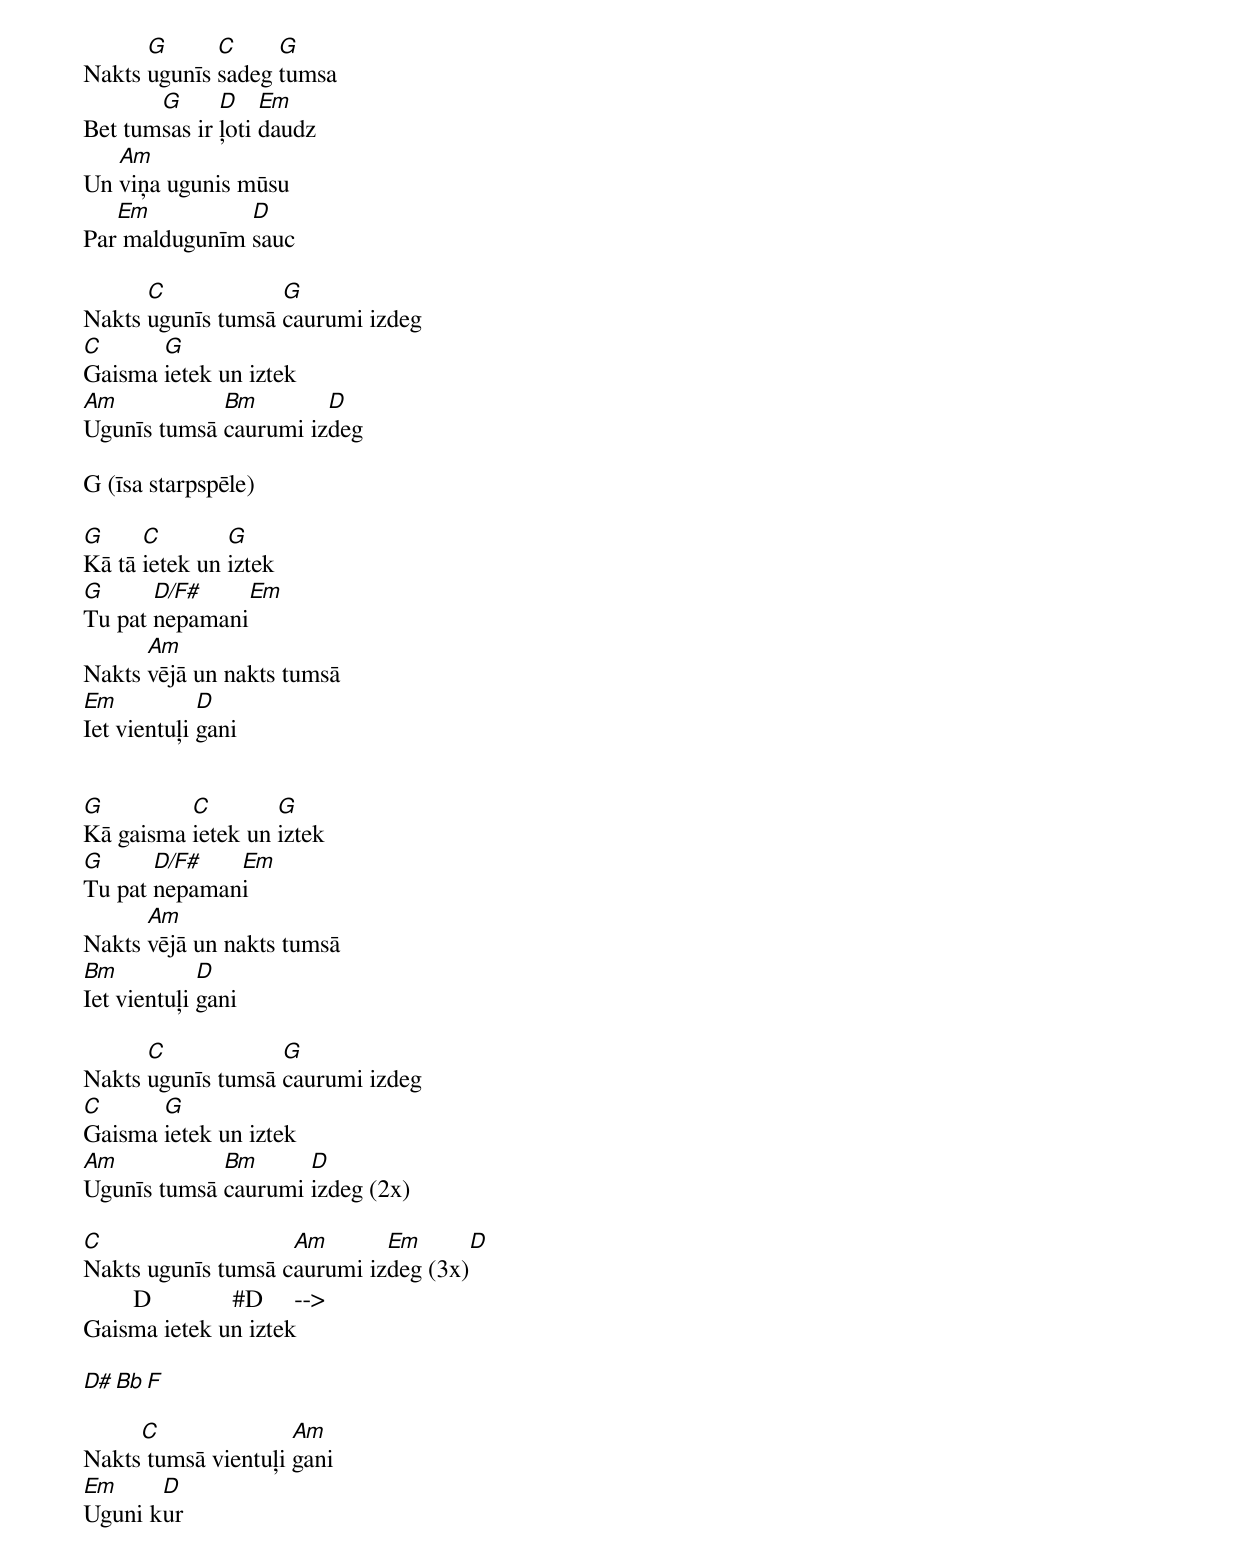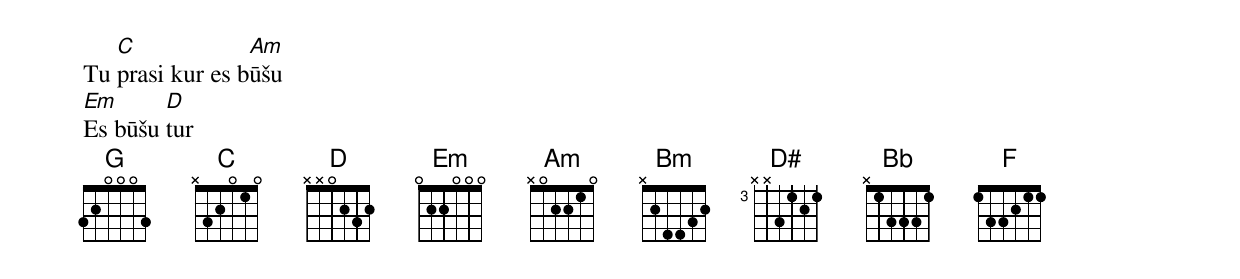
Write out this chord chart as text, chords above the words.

      G      C     G
Nakts ugunīs sadeg tumsa
       G      D    Em
Bet tumsas ir ļoti daudz
   Am
Un viņa ugunis mūsu
   Em          D
Par maldugunīm sauc

      C            G
Nakts ugunīs tumsā caurumi izdeg
C      G
Gaisma ietek un iztek
Am           Bm        D
Ugunīs tumsā caurumi izdeg

G (īsa starpspēle)

G     C        G
Kā tā ietek un iztek
G      D/F#    Em
Tu pat nepamani
      Am
Nakts vējā un nakts tumsā
Em           D
Iet vientuļi gani


G         C        G
Kā gaisma ietek un iztek
G      D/F#   Em
Tu pat nepamani
      Am
Nakts vējā un nakts tumsā
Bm           D
Iet vientuļi gani

      C            G
Nakts ugunīs tumsā caurumi izdeg
C      G
Gaisma ietek un iztek
Am           Bm      D
Ugunīs tumsā caurumi izdeg (2x)

C                   Am       Em       D
Nakts ugunīs tumsā caurumi izdeg (3x)
        D             #D     -->
Gaisma ietek un iztek

   D#     Bb        F

     C               Am
Nakts tumsā vientuļi gani
Em     D
Uguni kur
   C             Am
Tu prasi kur es būšu
Em      D
Es būšu tur
